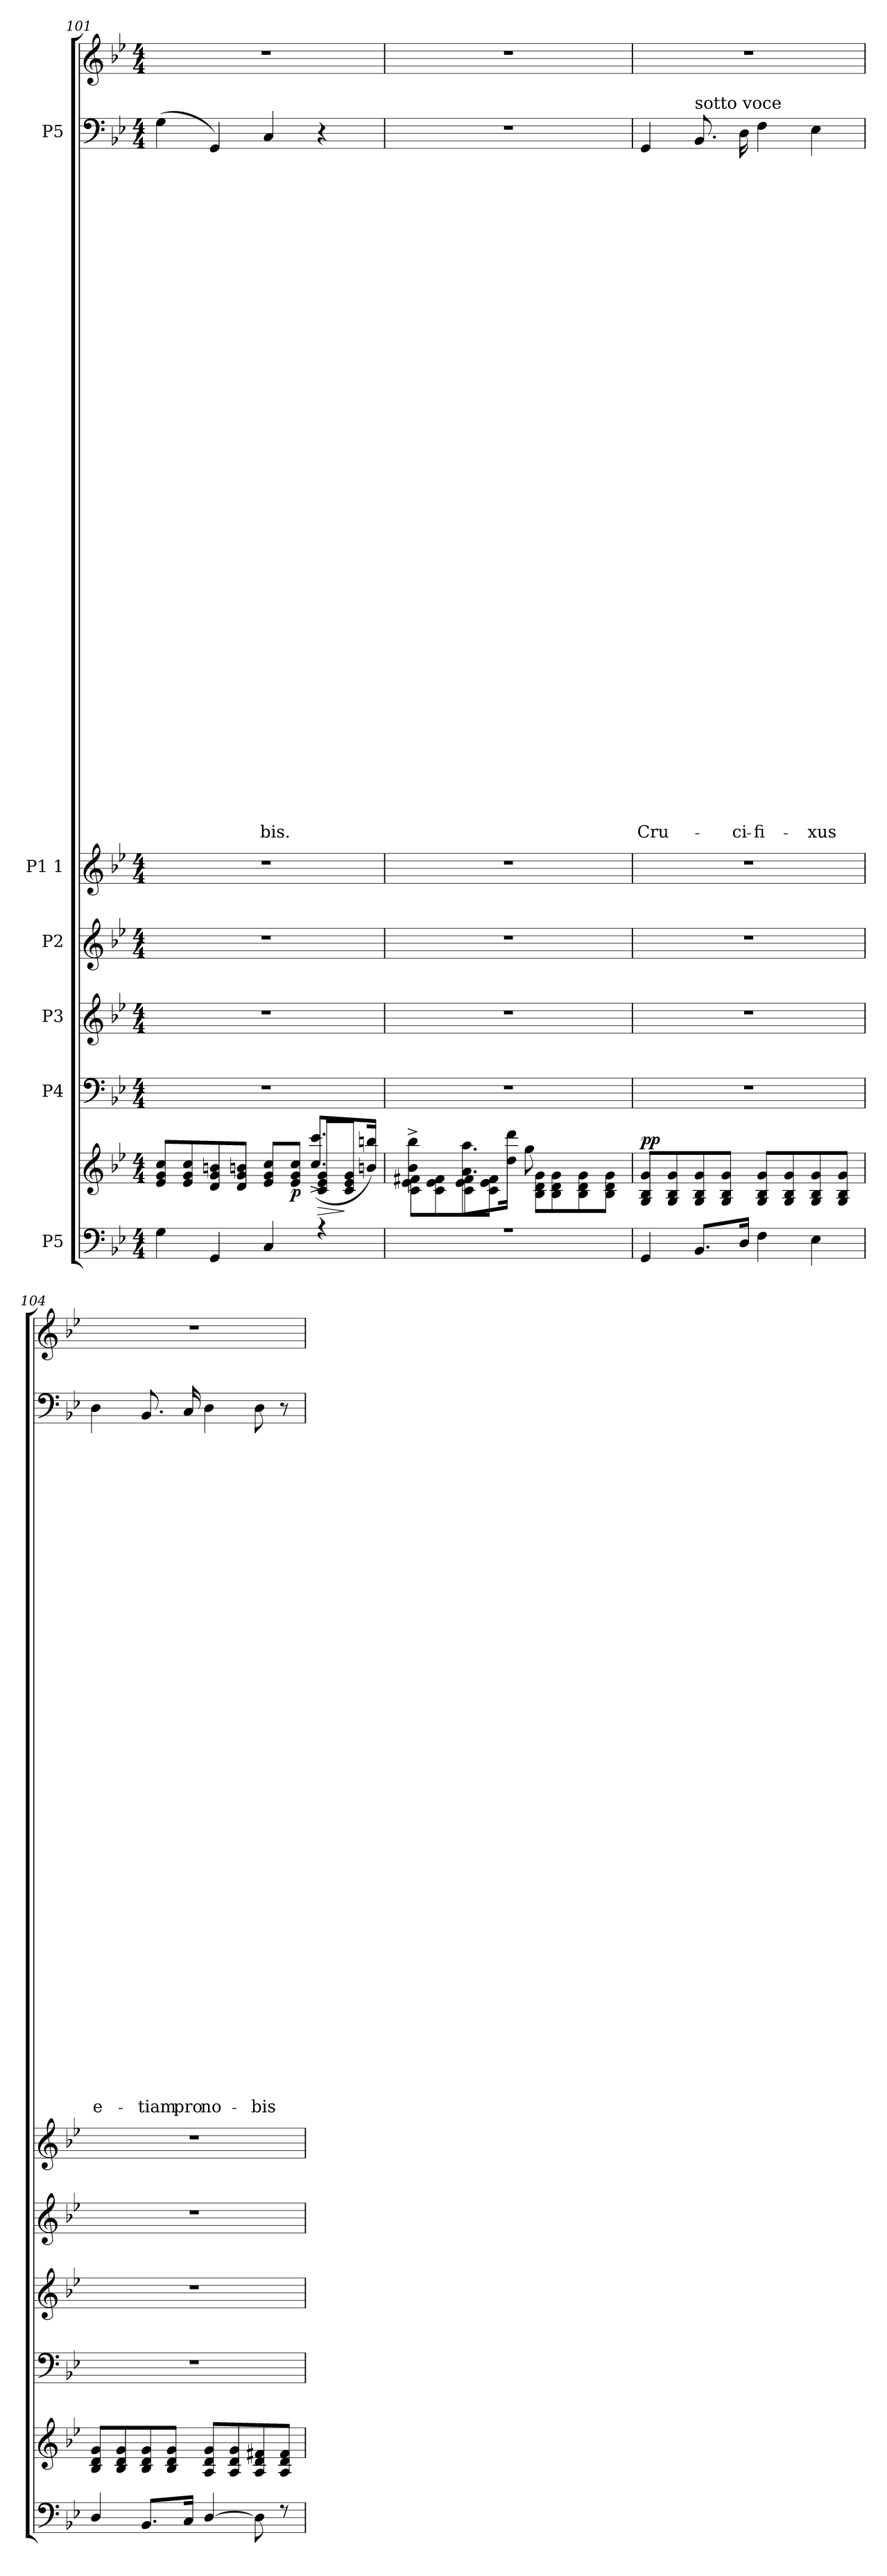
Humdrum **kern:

**kern	**kern	**dynam	**kern	**kern	**kern	**kern	**kern	**text	**text	**text	**text	**text	**text	**text	**text	**text	**text	**text	**text	**text	**text	**text	**text	**text	**text	**text	**text	**text	**text	**text	**text	**text	**text	**text	**text	**text	**text	**text	**text	**text	**text	**text	**text	**text	**text	**text	**text	**text	**kern
*part7	*part7	*part7	*part6	*part5	*part4	*part3	*part2	*part2	*part2	*part2	*part2	*part2	*part2	*part2	*part2	*part2	*part2	*part2	*part2	*part2	*part2	*part2	*part2	*part2	*part2	*part2	*part2	*part2	*part2	*part2	*part2	*part2	*part2	*part2	*part2	*part2	*part2	*part2	*part2	*part2	*part2	*part2	*part2	*part2	*part2	*part2	*part2	*part2	*part1
*staff8	*staff7	*staff7/8	*staff6	*staff5	*staff4	*staff3	*staff2	*staff2	*staff2	*staff2	*staff2	*staff2	*staff2	*staff2	*staff2	*staff2	*staff2	*staff2	*staff2	*staff2	*staff2	*staff2	*staff2	*staff2	*staff2	*staff2	*staff2	*staff2	*staff2	*staff2	*staff2	*staff2	*staff2	*staff2	*staff2	*staff2	*staff2	*staff2	*staff2	*staff2	*staff2	*staff2	*staff2	*staff2	*staff2	*staff2	*staff2	*staff2	*staff1
*I"P5	*	*	*I"P4	*I"P3	*I"P2	*I"P1 1	*I"P5	*	*	*	*	*	*	*	*	*	*	*	*	*	*	*	*	*	*	*	*	*	*	*	*	*	*	*	*	*	*	*	*	*	*	*	*	*	*	*	*	*	*
*clefF4	*clefG2	*	*clefF4	*clefG2	*clefG2	*clefG2	*clefF4	*	*	*	*	*	*	*	*	*	*	*	*	*	*	*	*	*	*	*	*	*	*	*	*	*	*	*	*	*	*	*	*	*	*	*	*	*	*	*	*	*	*clefG2
*	*	*	*	*ITrd7c12	*	*	*	*	*	*	*	*	*	*	*	*	*	*	*	*	*	*	*	*	*	*	*	*	*	*	*	*	*	*	*	*	*	*	*	*	*	*	*	*	*	*	*	*	*ITrd7c12
*k[b-e-]	*k[b-e-]	*	*k[b-e-]	*k[b-e-]	*k[b-e-]	*k[b-e-]	*k[b-e-]	*	*	*	*	*	*	*	*	*	*	*	*	*	*	*	*	*	*	*	*	*	*	*	*	*	*	*	*	*	*	*	*	*	*	*	*	*	*	*	*	*	*k[b-e-]
*B-:	*B-:	*	*B-:	*B-:	*B-:	*B-:	*B-:	*	*	*	*	*	*	*	*	*	*	*	*	*	*	*	*	*	*	*	*	*	*	*	*	*	*	*	*	*	*	*	*	*	*	*	*	*	*	*	*	*	*B-:
*M4/4	*M4/4	*	*M4/4	*M4/4	*M4/4	*M4/4	*M4/4	*	*	*	*	*	*	*	*	*	*	*	*	*	*	*	*	*	*	*	*	*	*	*	*	*	*	*	*	*	*	*	*	*	*	*	*	*	*	*	*	*	*M4/4
=101	=101	=101	=101	=101	=101	=101	=101	=101	=101	=101	=101	=101	=101	=101	=101	=101	=101	=101	=101	=101	=101	=101	=101	=101	=101	=101	=101	=101	=101	=101	=101	=101	=101	=101	=101	=101	=101	=101	=101	=101	=101	=101	=101	=101	=101	=101	=101	=101	=101
*^	*^	*	*	*	*	*	*	*	*	*	*	*	*	*	*	*	*	*	*	*	*	*	*	*	*	*	*	*	*	*	*	*	*	*	*	*	*	*	*	*	*	*	*	*	*	*	*	*	*
4G\	1ryy	2.ryy	8e-/ 8g/ 8cc/L	.	1r	1r	1r	1r	(>4G\	.	.	.	.	.	.	.	.	.	.	.	.	.	.	.	.	.	.	.	.	.	.	.	.	.	.	.	.	.	.	.	.	.	.	.	.	.	.	.	.	.	1r
.	.	.	8e-/ 8g/ 8cc/	.	.	.	.	.	.	.	.	.	.	.	.	.	.	.	.	.	.	.	.	.	.	.	.	.	.	.	.	.	.	.	.	.	.	.	.	.	.	.	.	.	.	.	.	.	.	.	.
4GG/	.	.	8d/ 8g/ 8bn/	.	.	.	.	.	4GG/)	.	.	.	.	.	.	.	.	.	.	.	.	.	.	.	.	.	.	.	.	.	.	.	.	.	.	.	.	.	.	.	.	.	.	.	.	.	.	.	.	.	.
.	.	.	8d/ 8g/ 8bn/J	.	.	.	.	.	.	.	.	.	.	.	.	.	.	.	.	.	.	.	.	.	.	.	.	.	.	.	.	.	.	.	.	.	.	.	.	.	.	.	.	.	.	.	.	.	.	.	.
!	!	!	!	!	!	!	!	!	!	!	!	!	!	!	!	!	!	!	!	!	!	!	!	!	!	!	!	!	!	!	!	!	!	!	!	!	!	!	!	!	!	!	!	!	!	!	!	!	!	!LO:LY:b	!
4C/	.	.	8e-/ 8g/ 8cc/L	.	.	.	.	.	4C/	.	.	.	.	.	.	.	.	.	.	.	.	.	.	.	.	.	.	.	.	.	.	.	.	.	.	.	.	.	.	.	.	.	.	.	.	.	.	.	.	-bis.	.
!	!	!	!	!LO:DY:b	!	!	!	!	!	!	!	!	!	!	!	!	!	!	!	!	!	!	!	!	!	!	!	!	!	!	!	!	!	!	!	!	!	!	!	!	!	!	!	!	!	!	!	!	!	!	!
.	.	.	8e-/ 8g/ 8cc/J	p	.	.	.	.	.	.	.	.	.	.	.	.	.	.	.	.	.	.	.	.	.	.	.	.	.	.	.	.	.	.	.	.	.	.	.	.	.	.	.	.	.	.	.	.	.	.	.
!	!	!	!	!LO:HP:b	!	!	!	!	!	!	!	!	!	!	!	!	!	!	!	!	!	!	!	!	!	!	!	!	!	!	!	!	!	!	!	!	!	!	!	!	!	!	!	!	!	!	!	!	!	!	!
4r	.	8c/ 8e-/ 8g/L	(>8.cc/^> 8.ccc/^>L	>	.	.	.	.	4r	.	.	.	.	.	.	.	.	.	.	.	.	.	.	.	.	.	.	.	.	.	.	.	.	.	.	.	.	.	.	.	.	.	.	.	.	.	.	.	.	.	.
.	.	8c/ 8e-/ 8g/J	.	]	.	.	.	.	.	.	.	.	.	.	.	.	.	.	.	.	.	.	.	.	.	.	.	.	.	.	.	.	.	.	.	.	.	.	.	.	.	.	.	.	.	.	.	.	.	.	.
.	.	.	16bni/ 16bbn/Jk)	.	.	.	.	.	.	.	.	.	.	.	.	.	.	.	.	.	.	.	.	.	.	.	.	.	.	.	.	.	.	.	.	.	.	.	.	.	.	.	.	.	.	.	.	.	.	.	.
=102	=102	=102	=102	=102	=102	=102	=102	=102	=102	=102	=102	=102	=102	=102	=102	=102	=102	=102	=102	=102	=102	=102	=102	=102	=102	=102	=102	=102	=102	=102	=102	=102	=102	=102	=102	=102	=102	=102	=102	=102	=102	=102	=102	=102	=102	=102	=102	=102	=102	=102	=102
1r	1ryy	4b-\^< 4bb-\^<	8c\ 8e-\ 8f#X\L	.	1r	1r	1r	1r	1r	.	.	.	.	.	.	.	.	.	.	.	.	.	.	.	.	.	.	.	.	.	.	.	.	.	.	.	.	.	.	.	.	.	.	.	.	.	.	.	.	.	1r
.	.	.	8c\ 8e-\ 8f#i\	.	.	.	.	.	.	.	.	.	.	.	.	.	.	.	.	.	.	.	.	.	.	.	.	.	.	.	.	.	.	.	.	.	.	.	.	.	.	.	.	.	.	.	.	.	.	.	.
.	.	8.a\ 8.aa\L	8c\ 8e-\ 8f#i\	.	.	.	.	.	.	.	.	.	.	.	.	.	.	.	.	.	.	.	.	.	.	.	.	.	.	.	.	.	.	.	.	.	.	.	.	.	.	.	.	.	.	.	.	.	.	.	.
.	.	.	8c\ 8e-\ 8f#i\J	.	.	.	.	.	.	.	.	.	.	.	.	.	.	.	.	.	.	.	.	.	.	.	.	.	.	.	.	.	.	.	.	.	.	.	.	.	.	.	.	.	.	.	.	.	.	.	.
.	.	16dd\ 16ddd\Jk	.	.	.	.	.	.	.	.	.	.	.	.	.	.	.	.	.	.	.	.	.	.	.	.	.	.	.	.	.	.	.	.	.	.	.	.	.	.	.	.	.	.	.	.	.	.	.	.	.
.	.	8gg\	8B-\ 8d\ 8g\L	.	.	.	.	.	.	.	.	.	.	.	.	.	.	.	.	.	.	.	.	.	.	.	.	.	.	.	.	.	.	.	.	.	.	.	.	.	.	.	.	.	.	.	.	.	.	.	.
.	.	4.ryy	8B-\ 8d\ 8g\	.	.	.	.	.	.	.	.	.	.	.	.	.	.	.	.	.	.	.	.	.	.	.	.	.	.	.	.	.	.	.	.	.	.	.	.	.	.	.	.	.	.	.	.	.	.	.	.
.	.	.	8B-\ 8d\ 8g\	.	.	.	.	.	.	.	.	.	.	.	.	.	.	.	.	.	.	.	.	.	.	.	.	.	.	.	.	.	.	.	.	.	.	.	.	.	.	.	.	.	.	.	.	.	.	.	.
.	.	.	8B-\ 8d\ 8g\J	.	.	.	.	.	.	.	.	.	.	.	.	.	.	.	.	.	.	.	.	.	.	.	.	.	.	.	.	.	.	.	.	.	.	.	.	.	.	.	.	.	.	.	.	.	.	.	.
=103	=103	=103	=103	=103	=103	=103	=103	=103	=103	=103	=103	=103	=103	=103	=103	=103	=103	=103	=103	=103	=103	=103	=103	=103	=103	=103	=103	=103	=103	=103	=103	=103	=103	=103	=103	=103	=103	=103	=103	=103	=103	=103	=103	=103	=103	=103	=103	=103	=103	=103	=103
!	!	!	!	!LO:DY:a	!	!	!	!	!	!	!	!	!	!	!	!	!	!	!	!	!	!	!	!	!	!	!	!	!	!	!	!	!	!	!	!	!	!	!	!	!	!	!	!	!	!	!	!	!	!LO:LY:b	!
4GG/	1ryy	1ryy	8G/ 8B-/ 8g/L	pp	1r	1r	1r	1r	4GG/	.	.	.	.	.	.	.	.	.	.	.	.	.	.	.	.	.	.	.	.	.	.	.	.	.	.	.	.	.	.	.	.	.	.	.	.	.	.	.	.	Cru-	1r
.	.	.	8G/ 8B-/ 8g/	.	.	.	.	.	.	.	.	.	.	.	.	.	.	.	.	.	.	.	.	.	.	.	.	.	.	.	.	.	.	.	.	.	.	.	.	.	.	.	.	.	.	.	.	.	.	.	.
!	!	!	!	!	!	!	!	!	!LO:TX:a:t=sotto voce	!	!	!	!	!	!	!	!	!	!	!	!	!	!	!	!	!	!	!	!	!	!	!	!	!	!	!	!	!	!	!	!	!	!	!	!	!	!	!	!	!	!
8.BB-/L	.	.	8G/ 8B-/ 8g/	.	.	.	.	.	8.BB-/	.	.	.	.	.	.	.	.	.	.	.	.	.	.	.	.	.	.	.	.	.	.	.	.	.	.	.	.	.	.	.	.	.	.	.	.	.	.	.	.	.	.
.	.	.	8G/ 8B-/ 8g/J	.	.	.	.	.	.	.	.	.	.	.	.	.	.	.	.	.	.	.	.	.	.	.	.	.	.	.	.	.	.	.	.	.	.	.	.	.	.	.	.	.	.	.	.	.	.	.	.
!	!	!	!	!	!	!	!	!	!	!	!	!	!	!	!	!	!	!	!	!	!	!	!	!	!	!	!	!	!	!	!	!	!	!	!	!	!	!	!	!	!	!	!	!	!	!	!	!	!	!LO:LY:b	!
16D/Jk	.	.	.	.	.	.	.	.	16D\	.	.	.	.	.	.	.	.	.	.	.	.	.	.	.	.	.	.	.	.	.	.	.	.	.	.	.	.	.	.	.	.	.	.	.	.	.	.	.	.	-ci-	.
!	!	!	!	!	!	!	!	!	!	!	!	!	!	!	!	!	!	!	!	!	!	!	!	!	!	!	!	!	!	!	!	!	!	!	!	!	!	!	!	!	!	!	!	!	!	!	!	!	!	!LO:LY:b	!
4F\	.	.	8G/ 8B-/ 8g/L	.	.	.	.	.	4F\	.	.	.	.	.	.	.	.	.	.	.	.	.	.	.	.	.	.	.	.	.	.	.	.	.	.	.	.	.	.	.	.	.	.	.	.	.	.	.	.	-fi-	.
.	.	.	8G/ 8B-/ 8g/	.	.	.	.	.	.	.	.	.	.	.	.	.	.	.	.	.	.	.	.	.	.	.	.	.	.	.	.	.	.	.	.	.	.	.	.	.	.	.	.	.	.	.	.	.	.	.	.
!	!	!	!	!	!	!	!	!	!	!	!	!	!	!	!	!	!	!	!	!	!	!	!	!	!	!	!	!	!	!	!	!	!	!	!	!	!	!	!	!	!	!	!	!	!	!	!	!	!	!LO:LY:b	!
4E-\	.	.	8G/ 8B-/ 8g/	.	.	.	.	.	4E-\	.	.	.	.	.	.	.	.	.	.	.	.	.	.	.	.	.	.	.	.	.	.	.	.	.	.	.	.	.	.	.	.	.	.	.	.	.	.	.	.	-xus	.
.	.	.	8G/ 8B-/ 8g/J	.	.	.	.	.	.	.	.	.	.	.	.	.	.	.	.	.	.	.	.	.	.	.	.	.	.	.	.	.	.	.	.	.	.	.	.	.	.	.	.	.	.	.	.	.	.	.	.
!!LO:PB:g=z
=104	=104	=104	=104	=104	=104	=104	=104	=104	=104	=104	=104	=104	=104	=104	=104	=104	=104	=104	=104	=104	=104	=104	=104	=104	=104	=104	=104	=104	=104	=104	=104	=104	=104	=104	=104	=104	=104	=104	=104	=104	=104	=104	=104	=104	=104	=104	=104	=104	=104	=104	=104
!	!	!	!	!	!	!	!	!	!	!	!	!	!	!	!	!	!	!	!	!	!	!	!	!	!	!	!	!	!	!	!	!	!	!	!	!	!	!	!	!	!	!	!	!	!	!	!	!	!	!LO:LY:b	!
4D/	1ryy	1ryy	8B-/ 8d/ 8g/L	.	1r	1r	1r	1r	4D\	.	.	.	.	.	.	.	.	.	.	.	.	.	.	.	.	.	.	.	.	.	.	.	.	.	.	.	.	.	.	.	.	.	.	.	.	.	.	.	.	e-	1r
.	.	.	8B-/ 8d/ 8g/	.	.	.	.	.	.	.	.	.	.	.	.	.	.	.	.	.	.	.	.	.	.	.	.	.	.	.	.	.	.	.	.	.	.	.	.	.	.	.	.	.	.	.	.	.	.	.	.
!	!	!	!	!	!	!	!	!	!	!	!	!	!	!	!	!	!	!	!	!	!	!	!	!	!	!	!	!	!	!	!	!	!	!	!	!	!	!	!	!	!	!	!	!	!	!	!	!	!	!LO:LY:b	!
8.BB-/L	.	.	8B-/ 8d/ 8g/	.	.	.	.	.	8.BB-/	.	.	.	.	.	.	.	.	.	.	.	.	.	.	.	.	.	.	.	.	.	.	.	.	.	.	.	.	.	.	.	.	.	.	.	.	.	.	.	.	-tiam	.
.	.	.	8B-/ 8d/ 8g/J	.	.	.	.	.	.	.	.	.	.	.	.	.	.	.	.	.	.	.	.	.	.	.	.	.	.	.	.	.	.	.	.	.	.	.	.	.	.	.	.	.	.	.	.	.	.	.	.
!	!	!	!	!	!	!	!	!	!	!	!	!	!	!	!	!	!	!	!	!	!	!	!	!	!	!	!	!	!	!	!	!	!	!	!	!	!	!	!	!	!	!	!	!	!	!	!	!	!	!LO:LY:b	!
16C/Jk	.	.	.	.	.	.	.	.	16C/	.	.	.	.	.	.	.	.	.	.	.	.	.	.	.	.	.	.	.	.	.	.	.	.	.	.	.	.	.	.	.	.	.	.	.	.	.	.	.	.	pro	.
!	!	!	!	!	!	!	!	!	!	!	!	!	!	!	!	!	!	!	!	!	!	!	!	!	!	!	!	!	!	!	!	!	!	!	!	!	!	!	!	!	!	!	!	!	!	!	!	!	!	!LO:LY:b	!
[<4D/	.	.	8A/ 8d/ 8g/L	.	.	.	.	.	4D\	.	.	.	.	.	.	.	.	.	.	.	.	.	.	.	.	.	.	.	.	.	.	.	.	.	.	.	.	.	.	.	.	.	.	.	.	.	.	.	.	no-	.
.	.	.	8A/ 8d/ 8g/	.	.	.	.	.	.	.	.	.	.	.	.	.	.	.	.	.	.	.	.	.	.	.	.	.	.	.	.	.	.	.	.	.	.	.	.	.	.	.	.	.	.	.	.	.	.	.	.
!	!	!	!	!	!	!	!	!	!	!	!	!	!	!	!	!	!	!	!	!	!	!	!	!	!	!	!	!	!	!	!	!	!	!	!	!	!	!	!	!	!	!	!	!	!	!	!	!	!	!LO:LY:b	!
8D\]	.	.	8A/ 8d/ 8f#X/	.	.	.	.	.	8D\	.	.	.	.	.	.	.	.	.	.	.	.	.	.	.	.	.	.	.	.	.	.	.	.	.	.	.	.	.	.	.	.	.	.	.	.	.	.	.	.	-bis	.
8r	.	.	8A/ 8d/ 8f#i/J	.	.	.	.	.	8r	.	.	.	.	.	.	.	.	.	.	.	.	.	.	.	.	.	.	.	.	.	.	.	.	.	.	.	.	.	.	.	.	.	.	.	.	.	.	.	.	.	.
*v	*v	*	*	*	*	*	*	*	*	*	*	*	*	*	*	*	*	*	*	*	*	*	*	*	*	*	*	*	*	*	*	*	*	*	*	*	*	*	*	*	*	*	*	*	*	*	*	*	*	*	*
*	*v	*v	*	*	*	*	*	*	*	*	*	*	*	*	*	*	*	*	*	*	*	*	*	*	*	*	*	*	*	*	*	*	*	*	*	*	*	*	*	*	*	*	*	*	*	*	*	*	*	*
=	=	=	=	=	=	=	=	=	=	=	=	=	=	=	=	=	=	=	=	=	=	=	=	=	=	=	=	=	=	=	=	=	=	=	=	=	=	=	=	=	=	=	=	=	=	=	=	=	=
*-	*-	*-	*-	*-	*-	*-	*-	*-	*-	*-	*-	*-	*-	*-	*-	*-	*-	*-	*-	*-	*-	*-	*-	*-	*-	*-	*-	*-	*-	*-	*-	*-	*-	*-	*-	*-	*-	*-	*-	*-	*-	*-	*-	*-	*-	*-	*-	*-	*-
